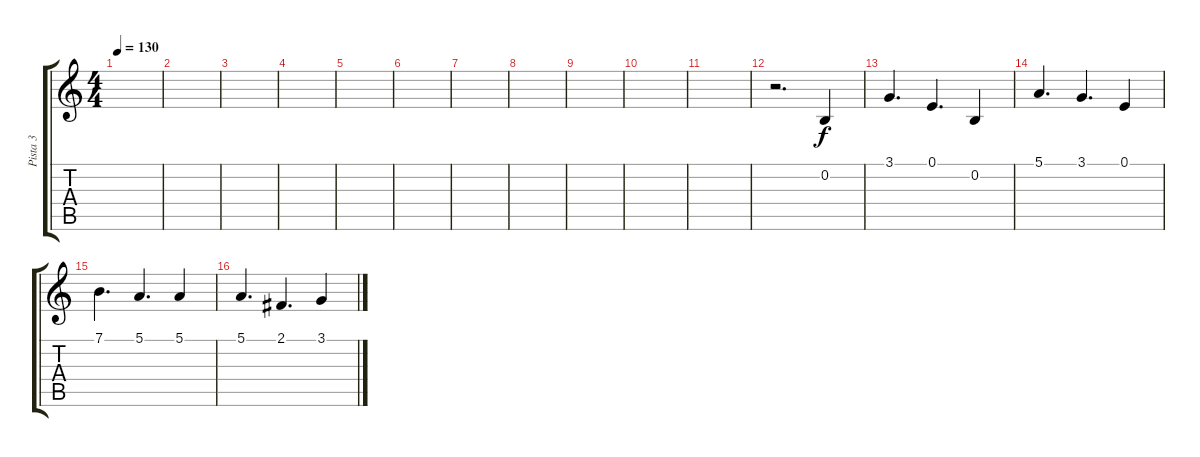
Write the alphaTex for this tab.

\track ("Pista 3" "Pista 3") {instrument tenorsax}
\staff {score tabs}
\tuning (E4 B3 G3 D3 A2 E2) {hide}
\ts (4 4)
\tempo 130
\clef g2
\ks c
|
|
|
|
|
|
|
|
|
|
|
r.2{d} 0.2.4 |
3.1.4{d} 0.1.4{d} 0.2.4 |
5.1.4{d} 3.1.4{d} 0.1.4 |
7.1.4{d} 5.1.4{d} 5.1.4 |
5.1.4{d} 2.1.4{d} 3.1.4
